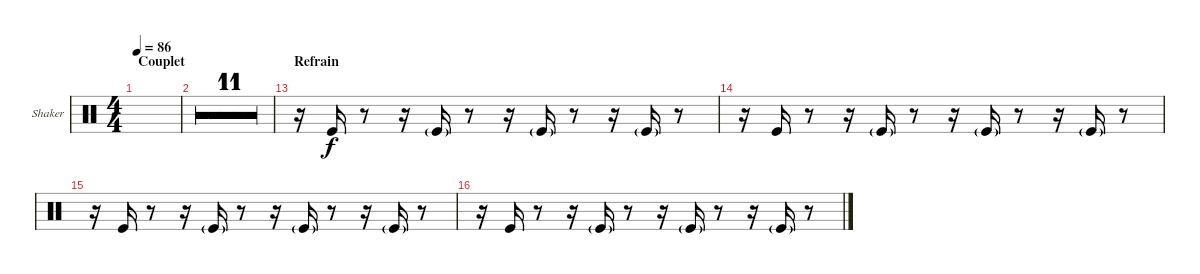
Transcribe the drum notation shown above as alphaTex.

\bracketExtendMode groupsimilarinstruments
\firstSystemTrackNameOrientation horizontal
\otherSystemsTrackNameOrientation horizontal
\track ("Nick Mason" "Shaker") {multiBarRest instrument percussion}
\staff {score}
\articulation defaults
\ts (4 4)
\section ("" "Couplet")
\tempo 86
\clef neutral
\ks c
|
|
|
|
|
|
|
|
|
|
|
|
\section ("" "Refrain")
r.16 "Kick (hit)".16 r.8 r.16 "Kick (hit)"{g}.16 r.8 r.16 "Kick (hit)"{g}.16 r.8 r.16 "Kick (hit)"{g}.16 r.8 |
r.16 "Kick (hit)".16 r.8 r.16 "Kick (hit)"{g}.16 r.8 r.16 "Kick (hit)"{g}.16 r.8 r.16 "Kick (hit)"{g}.16 r.8 |
r.16 "Kick (hit)".16 r.8 r.16 "Kick (hit)"{g}.16 r.8 r.16 "Kick (hit)"{g}.16 r.8 r.16 "Kick (hit)"{g}.16 r.8 |
r.16 "Kick (hit)".16 r.8 r.16 "Kick (hit)"{g}.16 r.8 r.16 "Kick (hit)"{g}.16 r.8 r.16 "Kick (hit)"{g}.16 r.8
